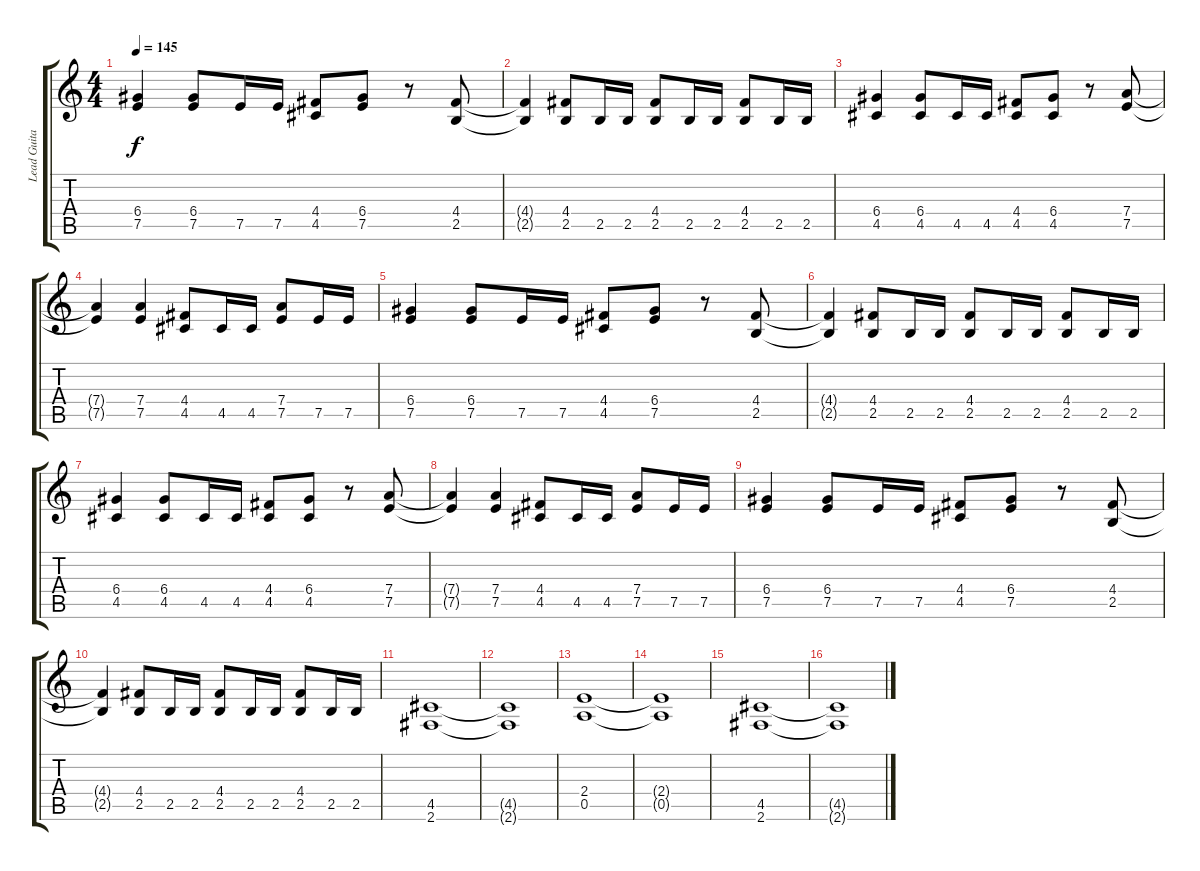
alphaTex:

\track ("Lead Guitar" "Lead Guita") {instrument distortionguitar}
\staff {score tabs}
\tuning (E4 B3 G3 D3 A2 E2) {hide}
\ts (4 4)
\tempo 145
\clef g2
\ks c
(6.4 7.5).4{dy f} (6.4 7.5).8 7.5.16 7.5.16 (4.4 4.5).8 (6.4 7.5).8 r.8 (4.4 2.5).8 |
(4.4{t} 2.5{t}).4 (4.4 2.5).8 2.5.16 2.5.16 (4.4 2.5).8 2.5.16 2.5.16 (4.4 2.5).8 2.5.16 2.5.16 |
(6.4 4.5).4 (6.4 4.5).8 4.5.16 4.5.16 (4.4 4.5).8 (6.4 4.5).8 r.8 (7.4 7.5).8 |
(7.4{t} 7.5{t}).4 (7.4 7.5).4 (4.4 4.5).8 4.5.16 4.5.16 (7.4 7.5).8 7.5.16 7.5.16 |
(6.4 7.5).4 (6.4 7.5).8 7.5.16 7.5.16 (4.4 4.5).8 (6.4 7.5).8 r.8 (4.4 2.5).8 |
(4.4{t} 2.5{t}).4 (4.4 2.5).8 2.5.16 2.5.16 (4.4 2.5).8 2.5.16 2.5.16 (4.4 2.5).8 2.5.16 2.5.16 |
(6.4 4.5).4 (6.4 4.5).8 4.5.16 4.5.16 (4.4 4.5).8 (6.4 4.5).8 r.8 (7.4 7.5).8 |
(7.4{t} 7.5{t}).4 (7.4 7.5).4 (4.4 4.5).8 4.5.16 4.5.16 (7.4 7.5).8 7.5.16 7.5.16 |
(6.4 7.5).4 (6.4 7.5).8 7.5.16 7.5.16 (4.4 4.5).8 (6.4 7.5).8 r.8 (4.4 2.5).8 |
(4.4{t} 2.5{t}).4 (4.4 2.5).8 2.5.16 2.5.16 (4.4 2.5).8 2.5.16 2.5.16 (4.4 2.5).8 2.5.16 2.5.16 |
(4.5 2.6).1 |
(4.5{t} 2.6{t}).1 |
(2.4 0.5).1 |
(2.4{t} 0.5{t}).1 |
(4.5 2.6).1 |
(4.5{t} 2.6{t}).1
